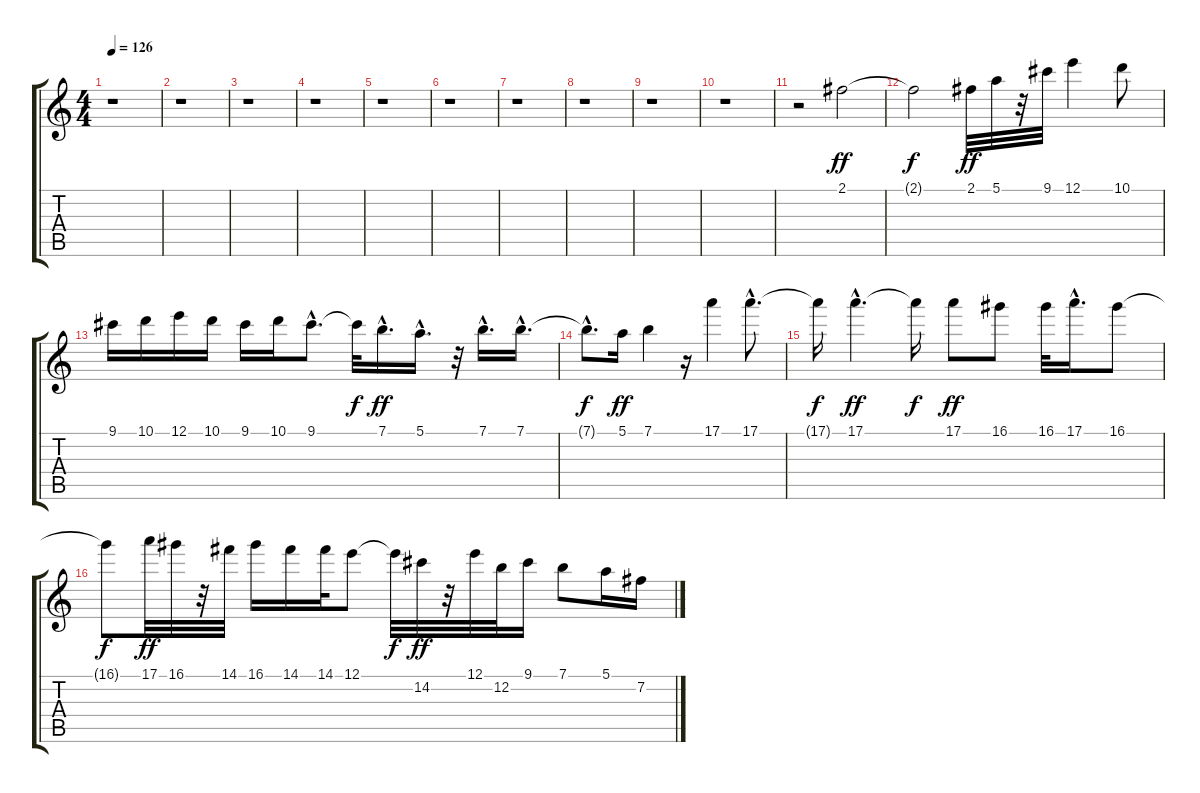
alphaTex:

\track "" {instrument distortionguitar}
\staff {score tabs}
\tuning (E4 B3 G3 D3 A2 E2) {hide}
\ts (4 4)
\tempo 126
\clef g2
\ks c
r.1{dy ff} |
r.1 |
r.1 |
r.1 |
r.1 |
r.1 |
r.1 |
r.1 |
r.1 |
r.1 |
r.2 2.1.2 |
2.1{t}.2{dy f} 2.1.32{dy ff} 5.1.32 r.32 9.1.32 12.1.4 10.1.8 |
9.1.16 10.1.16 12.1.16 10.1.16 9.1.16 10.1.16 9.1{hac}.8{d} 9.1{t}.32{dy f} 7.1{hac}.16{d dy ff} 5.1{hac}.16{d} r.32 7.1{hac}.16{d} 7.1{hac}.16{d} |
7.1{hac t}.8{d dy f} 5.1.16{dy ff} 7.1.4 r.16 17.1.4 17.1{hac}.8{d} |
17.1{t}.16{dy f} 17.1{hac}.4{d dy ff} 17.1{t}.16{dy f} 17.1.8{dy ff} 16.1.8 16.1.32 17.1{hac}.16{d} 16.1.8 |
16.1{t}.8{dy f} 17.1.32{dy ff} 16.1.32 r.32 14.1.32 16.1.16 14.1.16 14.1.32 12.1.8 12.1{t}.32{dy f} 14.2.32{dy ff} r.32 12.1.32 12.2.32 9.1.16 7.1.8 5.1.16 7.2.16
